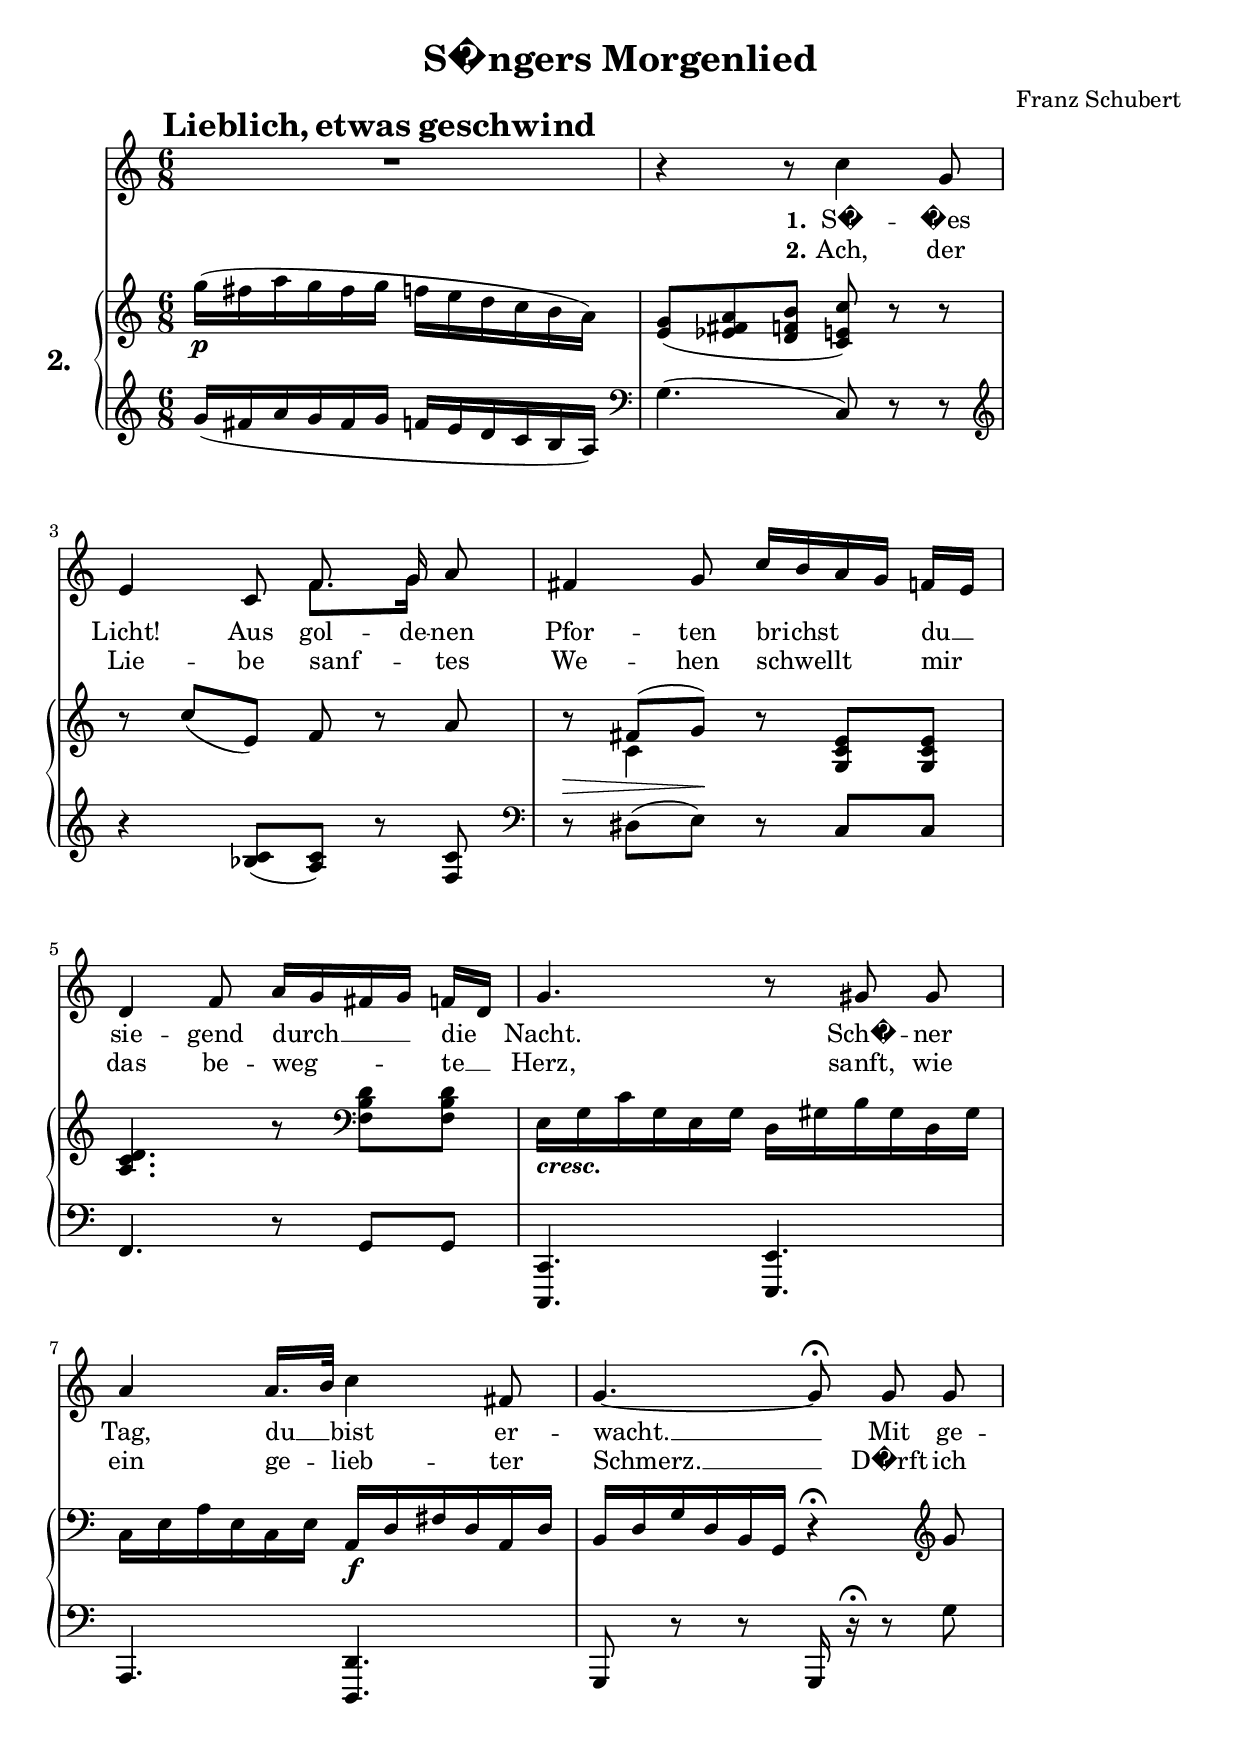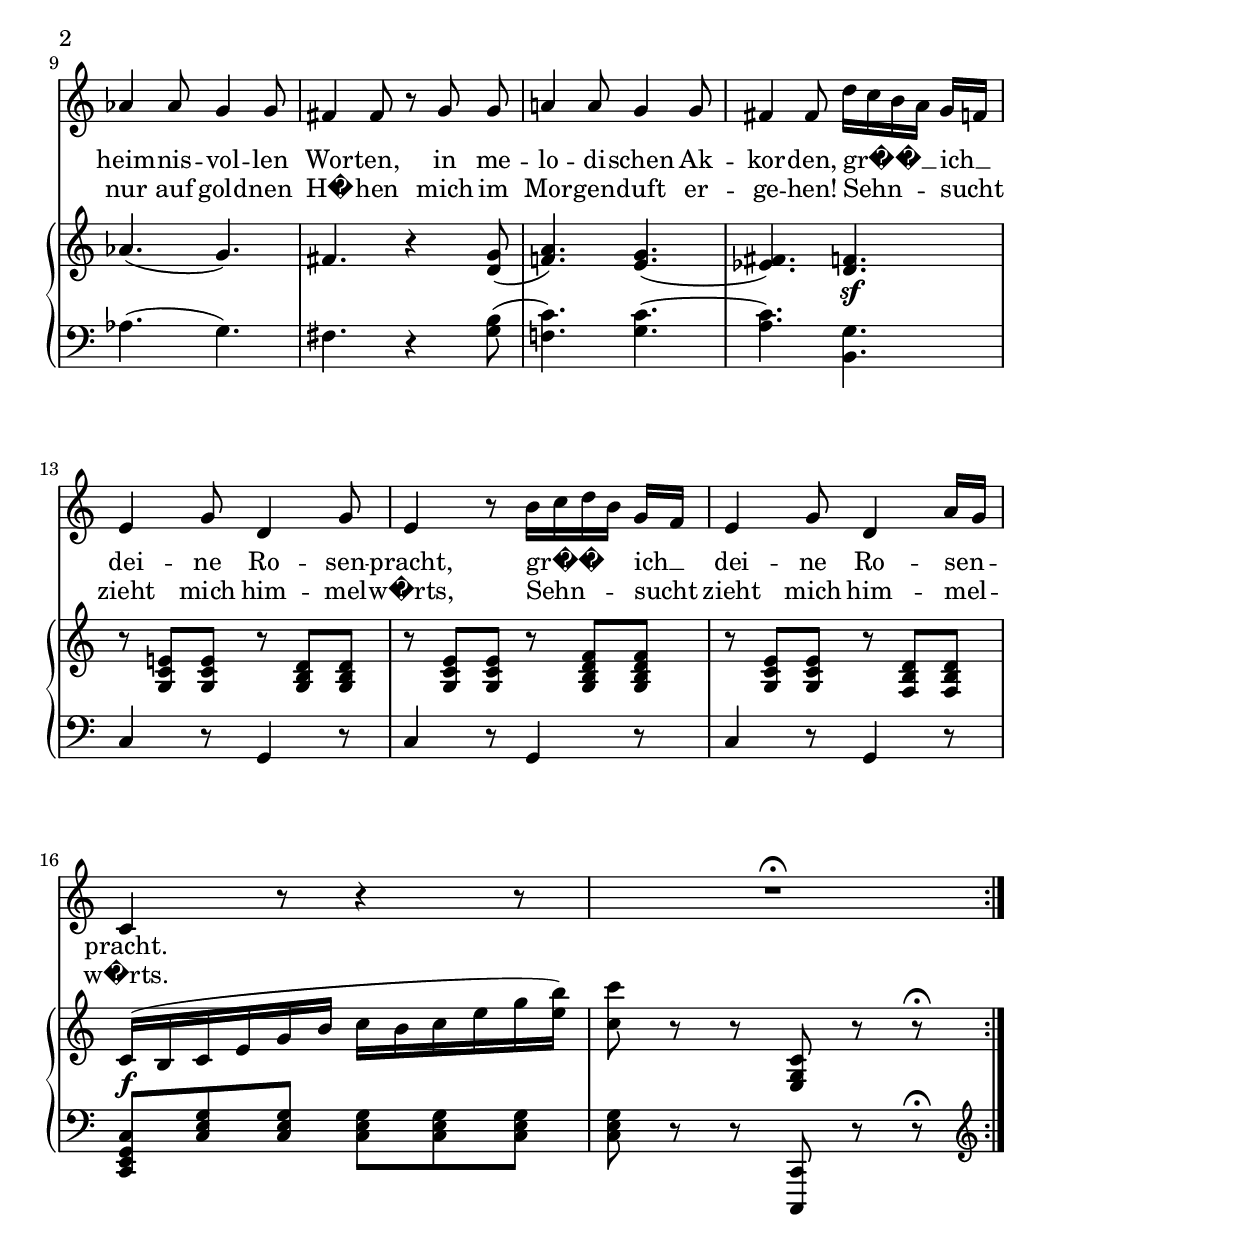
\header {
    title = "S�ngers Morgenlied"
    composer = "Franz Schubert"
    date = "27. Februar 1815"
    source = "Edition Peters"
    editor = "Paul Losse"
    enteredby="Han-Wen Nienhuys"
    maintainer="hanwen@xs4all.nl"

    texidoc = "The source is a rather tightly set Peters in Edition is
    a heavy font. The Peters edition (4622c) was `herausgegeben' by
    Paul Losse, whose name also appears on a 1956 edition of some
    other music. Strictly speaking, his edititorial enhancements will
    not be in the PD - but I am assuming there are no notable ones in
    this small piece.

    The original compresses the entire music onto a single page, in 4
    systems.  Lily does so too if you tune down spacing-increment, but
    chooses line breaks differently.

    Further manual tweaks: the slur in measure 12 has been flattened
manually. The beam in measure 3, left-hand, technically is wrong, but
has been added following the original. The crescendo in measure 4 has
been lowered

"

}

\version "2.1.36"
manuscriptBreak = { \break }



\paper  {
    #(paper-set-staff-size (* 5.8 mm))
    linewidth = #(* mm 160)
    indent = 8\mm
    interscoreline = 2.\mm
    }

modernAccidentals = {
  \set Staff.extraNatural =  ##f
  \set Staff.autoAccidentals =  #'(Staff (same-octave . 1) (any-octave . 0))
  \set Staff.autoCautionaries =  #'()  
}


melody = \notes   \relative c'' \repeat volta 2 \context Voice = singer {
    \time 6/8
    \autoBeamOff
    s1*0^\markup { \bold \large\bigger\bigger { \hspace #-3.0 Lieblich, etwas geschwind } }
  R2.
  r4 r8 c4 g8 |
  e4 c8
    <<
	\new Voice { \stemUp f8. g16 }
	{ \stemDown f8.[ g16] } >> \stemBoth a8 |
  fis4  g8 c16[ b a g] f[ e] |
  d4 f8 a16[ g fis g] f[ d] |
  g4. r8 gis gis |
  a4 a16.[ b32] c4 fis,8 |
  g4.~ g8-\fermata g8 g |
  as4 as8 g4 g8 |
  fis4 fis8 r8 g g  |
  a!4 a8 g4 g8 |
  fis4 fis8 d'16[ c b a] g[ f] |
  e4 g8 d4 g8 e4 r8 b'16[ c d b] g[ f] |
  e4 g8 d4 a'16[ g] |
  c,4 r8 r4 r8 |

    % TODO : make \fermata work. 
  R2.^\fermataMarkup 
}


ignoreMelisma =	\set ignoreMelismata = ##t
ignoreMelismaOff = \unset ignoreMelismata 


firstVerse = \lyrics {
    \set stanza = "1."
    
    S� -- �es Licht! Aus
    \ignoreMelisma
    gol --
    \ignoreMelismaOff

    de -- nen  Pfor -- ten brichst du __ \manuscriptBreak | 
    sie -- gend durch __ die Nacht. Sch� -- ner Tag, du __ bist er -- wacht. __ Mit ge -- |
    \manuscriptBreak
    heim -- nis -- vol -- len Wor -- ten, in me -- lo -- di -- schen Ak -- kor -- den, gr�� __ ich __ \manuscriptBreak |
    dei -- ne Ro -- sen -- pracht, gr�� ich __ dei -- ne Ro -- sen -- pracht. 
    }

secondVerse = \lyrics {
    \set stanza = "2."
    Ach, der Lie -- be sanf
    -- tes We -- hen schwellt mir |
    das be -- weg -- te __ Herz, sanft, wie ein ge -- lieb -- ter Schmerz. __ D�rft ich | 
    nur auf gold -- nen H� -- hen mich im Mor -- gen -- duft er -- ge -- hen! Sehn -- sucht |
    zieht mich him -- mel -- w�rts, Sehn -- sucht zieht mich him -- mel -- w�rts.
    }

pianoRH = \notes \relative c''' \repeat volta 2 {
    #(set-accidental-style 'modern)
    g16(_\p fis a g fis g f e d c b a ) | 
    <g e>8( <es fis a> <d f b> <c e c'>) r8 r | 
    r8 c'( e,) f r a |
    \once \override DynamicLineSpanner   #'padding =#3
    r8_\> << { s8 s8-\! }  << { fis( g)
			    } \\ { c,4 } >> >> r8 <e c g> <e c g> |
    <d c a>4. r8 \clef bass  <d b f> <d b f> |
    e,16_" "_\markup { \bold\italic cresc. } g c g e g d gis b gis d gis |
    c, e a e c e a,-\f d fis d a d |
    b d g  d b g r4\fermata \clef treble g''8 |
    as4.( g 4.) | fis4. r4 <d g>8 ( |
    <f a>4.) <e g>4.( <es fis> ) <d f>\sf |
    r8 <e c g> <e c g> r <d b g > <d b g> |
    r <e c g> <e c g> r <f d b g> <f d b g> |
    r <e c g> <e c g> r <d b f> <d b f> |
    c16(_\f b c e g b c b c e g <e b'>) |
    <c c'>8 r r <c, g e>8 r r\fermata |  
}

pianoLH = \notes \relative c'' \repeat volta 2 {
    #(set-accidental-style 'modern)
    g16( fis a g fis g f e d c b a) | 
    \clef bass g4.( c,8) r r
    \clef treble r4 <bes' c>8([ <a c>)] r <f c'> |
    \clef bass r8 dis( e) r c c |
    f,4. r8 g g |
    <c, c,>4. <e e,>4. |
    a,4. <d d,>4. |
    g,8 r r g16 r16\fermata r8 g''8 |
    as4.( g ) |
    fis r4 <g b>8( |
    <f c'>4.)

    \once \override Slur  #'height-limit = #1.0

    <g c>4.( | <a c>4.) <g b,> |
    c,4 r8 g4 r8 |
    c4 r8 g4 r8 |
    c4 r8 g4 r8 |
    <c g e c>8 <c e g> <c e g>     <c e g> <c e g> <c e g> |
    <c e g> r r <c, c,>8 r r\fermata \clef treble
    }

\score {

    << \time 6/8
     \new Staff <<
	 \context Staff #(set-accidental-style 'modern)
	 \melody >>
	 \lyricsto "singer" \new Lyrics \firstVerse
	 \lyricsto "singer" \new Lyrics \secondVerse
     \new PianoStaff << 
	 \set PianoStaff.instrument = \markup {
	     \bold
	     \bigger\bigger\bigger\bigger \huge "2.  " }
	 \new Staff \pianoRH
	 \new Staff \pianoLH
	>> 
    >>

    \paper {
	\context {
	    \LyricsContext
	    minimumVerticalExtent = #'(-1.0 . 0)
	}
	\context {
	    \ScoreContext
	    \override Beam #'thickness = #0.55
	    \override SpacingSpanner #'spacing-increment = #1.0
	    \override Slur #'height-limit = #1.5
	}
	\context {
	    \PianoStaffContext
	    \override VerticalAlignment #'forced-distance = #10
	}
	\context {
	    \StaffContext
	    minimumVerticalExtent = #'(-3. . 6)
	}
    }
    \midi {
	\tempo 4 = 70
	}
}
